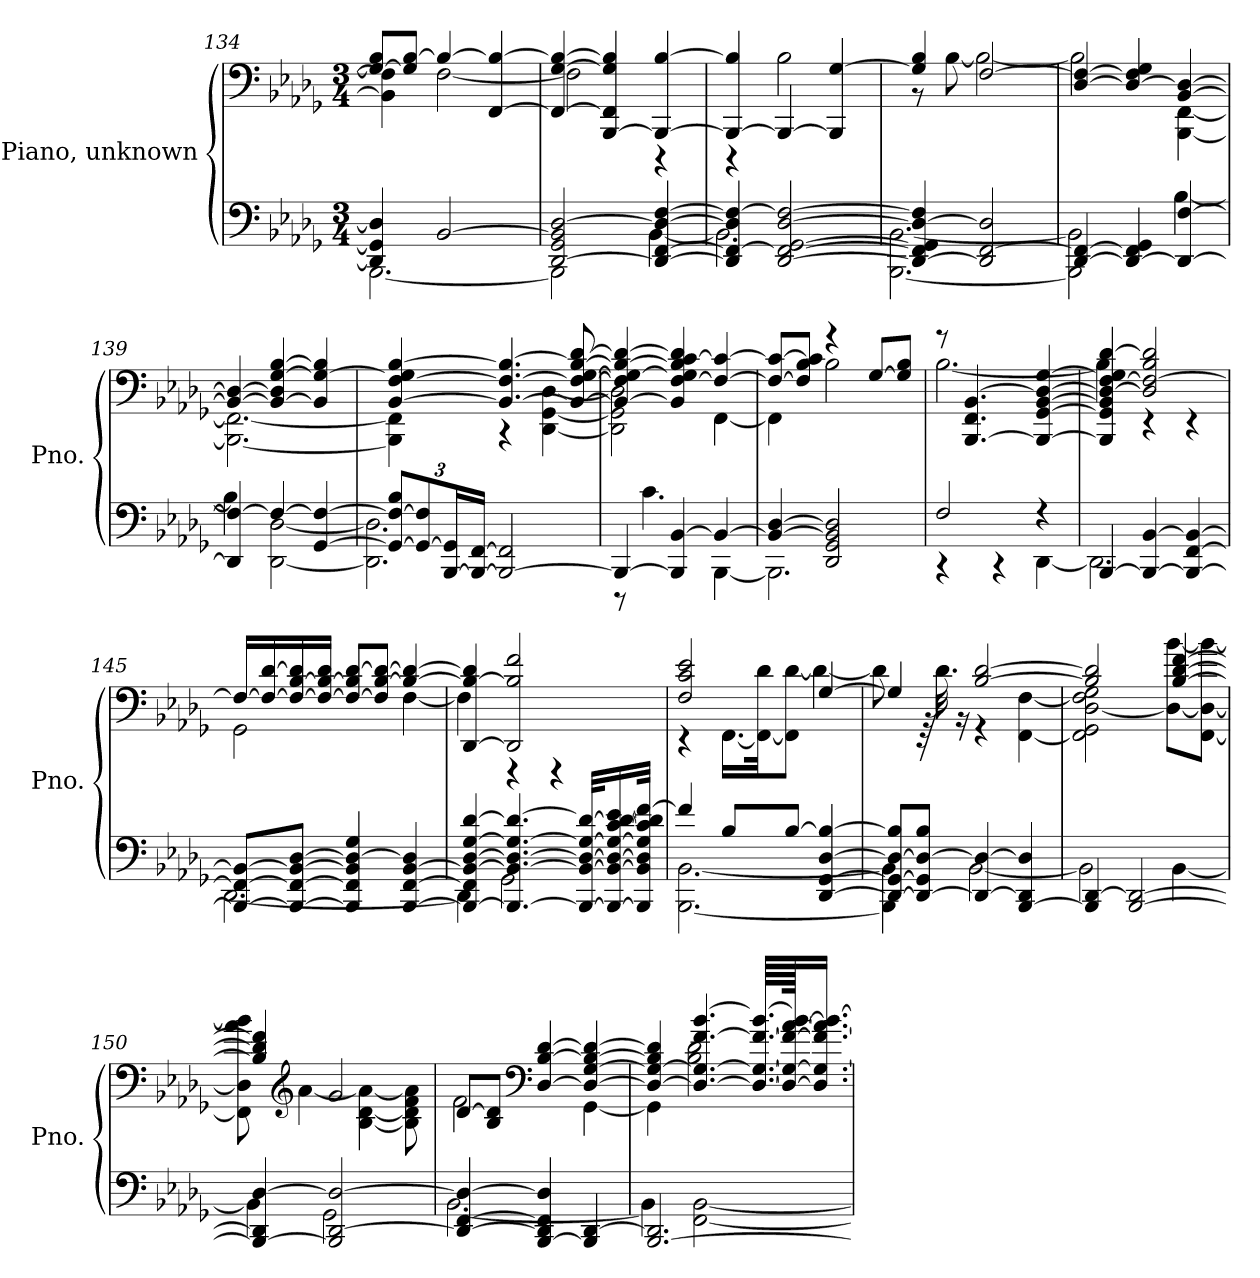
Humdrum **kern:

**kern	**kern
*part1	*part1
*staff2	*staff1
*I"Piano, unknown	*
*I'Pno.	*
*clefF4	*clefF4
*k[b-e-a-d-g-]	*k[b-e-a-d-g-]
*M3/4	*M3/4
=134	=134
*^	*^
4DD-/] 4GG-/] 4D-/]	[2.BBB-\	8G-/_ 8B-/L	4BB-\] 4F\]
.	.	8G-/] [8B-/J	.
[2BB-/	.	4B-/_	[2F\
.	.	[4FF/ 4B-/_	.
=135	=135	=135	=135
[2DD-/ 2GG-/ 2BB-/] [2D-/	2BBB-\]	4FF/_ [4G-/ 4B-/_	2F\]
.	.	[4BBB-/ 4FF/] 4G-/] 4B-/]	.
4DD-/_ [4FF/ 4D-/_ [4F/	[4BB-\	4BBB-/_ [4B-/	4r
=136	=136	=136	=136
4DD-/] 4FF/_ 4D-/] 4F/_	2.BB-\]	4BBB-/_ 4B-/]	4r
[2DD-/ 2FF/_ [2GG-/ [2D-/ 2F/_	.	4BBB-/_	2B-\
.	.	4BBB-/] [4G-/	.
=137	=137	=137	=137
4DD-/_ 4FF/] 4GG-/] 4D-/_ 4F/]	[2.BBB-\ [2.BB-\	4G-/] 4B-/	8r
.	.	.	[8B-\
2DD-/] [2FF/ 2D-/]	.	[2F/	2B-\_
!!LO:PB:g=z	!!
=138	=138	=138	=138
[4DD-/ 4FF/_	2BBB-\] 2BB-\]	[4D-/ 4F/_	2B-\]
4DD-/_ 4FF/] 4GG-/	.	4D-/_ 4F/] 4G-/	.
4DD-/_ [4F/	[4B-\	[4BB-/ 4D-/_	[4BBB-\ [4FF\
=139	=139	=139	=139
4DD-/] 4F/_	4B-\]	4BB-/_ 4D-/_	2.BBB-\_ 2.FF\_
4F/_	[2DD-\ [2D-\	4BB-/_ 4D-/] [4G-/ [4B-/	.
[4GG-/ 4F/_	.	4BB-/] 4G-/_ 4B-/]	.
=140	=140	=140	=140
*Xbrackettup	*	*	*
12GG-/_ 12F/_ 12B-/L	2.DD-\] 2.D-\]	[4BB-/ [4F/ 4G-/] [4B-/	4BBB-\] 4FF\]
12GG-/_ 12F/]	.	.	.
[24BBB-/ 24GG-/]L	.	.	.
24BBB-/_ [24FF/JJ	.	.	.
2BBB-/_ 2FF/]	.	4.BB-/_ 4.F/_ 4.B-/_	4r
.	.	.	[4DD-\ [4GG-\ [4D-\
.	.	8BB-/_ 8F/_ [8G-/ 8B-/_ [8d-/	.
=141	=141	=141	=141
4BBB-/_	8r	4BB-/_ 4F/] 4G-/_ 4B-/_ 4d-/_	2DD-\] 2GG-\] 2D-\]
.	4.c\	.	.
4BBB-/] [4BB-/	.	4BB-/] [4F/ 4G-/] 4B-/] [4c/ 4d-/]	.
4BB-/_	[4BBB-\	4F/_ 4c/_	[4FF\
=142	=142	=142	=142
4BB-/_ [4D-/	2.BBB-\]	8F/_ 8c/_L	4FF\]
.	.	8F/] 8B-/ 8c/]J	.
2DD-/ 2GG-/ 2BB-/] 2D-/]	.	4r	2B-\
.	.	[8G-/L	.
.	.	8G-/] 8B-/J	.
!!LO:LB:g=z	!!
=143	=143	=143	=143
2F/	4r	8r	[2.B-\
.	.	[4.BBB-/ 4.FF/ [4.BB-/	.
.	4r	.	.
4r	[4DD-\	4BBB-/_ [4GG-/ 4BB-/_ [4D-/ [4G-/	.
=144	=144	=144	=144
[4BBB-/	2.DD-\]	4BBB-/] 4GG-/] 4BB-/] 4D-/_ [4F/ 4G-/] [4d-/	4B-\]
4BBB-/_ [4BB-/	.	2D-/] 2F/_ 2B-/ 2d-/]	4r
4BBB-/_ [4FF/ 4BB-/_	.	.	4r
=145	=145	=145	=145
8BBB-/_ 8FF/_ 8BB-/_L	[2.DD-\	16F/LL_	2GG-\
.	.	16F/_ [16d-/	.
8BBB-/_ 8FF/_ 8BB-/_ [8D-/J	.	16F/_ [16B-/ 16d-/]	.
.	.	16F/_ 16B-/_ 16d-/JJ	.
4BBB-/] 4FF/] 4BB-/] 4D-/_ 4G-/	.	8F/_ 8B-/] [8d-/L	.
.	.	8F/] [8B-/ 8d-/_J	.
[4BBB-/ [4FF/ [4BB-/ 4D-/]	.	4B-/_ 4d-/_	[4F\
=146	=146	=146	=146
4BBB-/_ 4FF/] 4BB-/_ [4D-/ [4G-/ [4d-/	4DD-\]	[4DD-/ 4B-/_ 4d-/]	4F\]
4.BBB-/_ 4.BB-/_ 4.D-/_ 4.G-/_ 4.d-/_	2GG-\	2DD-/] 2B-/] 2f/	4r
.	.	.	4r
32BBB-/_ 32BB-/_ 32D-/_ 32G-/_ 32d-/_KLL	.	.	.
16BBB-/_ 16BB-/_ 16D-/_ 16G-/_ [16c/ 16d-/_ 16e-/	.	.	.
32BBB-/] 32BB-/] 32D-/] 32G-/] 32c/] 32d-/] [32f/JJk	.	.	.
=147	=147	=147	=147
4f/]	[2.BBB-\ [2.BB-\	2F/ 2c/ 2e-/	4r
8B-/L	.	.	[16.FF\LL
.	.	.	32FF\_ 32d-\JK
[8B-/J	.	.	8FF\] [8d-\J
[4DD-/ [4GG-/ [4D-/ 4B-/_	.	[4G-/	4d-\_
!!LO:LB:g=z	!!
=148	=148	=148	=148
8DD-/_ 8GG-/_ 8D-/_ 8B-/]L	4BBB-\] 4BB-\]	4G-/]	8d-\]
8DD-/_ 8GG-/] 8D-/_ 8B-/J	.	.	64r
.	.	.	32.d-\
.	.	.	16r
4DD-/_ 4D-/_	[2BB-\	[2B-/ [2d-/	4r
[4BBB-/ 4DD-/] 4D-/]	.	.	[4FF\ [4F\
=149	=149	=149	=149
4BBB-/] [4DD-/	2BB-\]	2B-/] 2d-/]	2FF\] 2GG-\ [2D-\ 2F\] 2G-\
[2BBB-/ 2DD-/_	.	.	.
.	[4BB-\	[4B-/ [4d-/ [4f/	8D-\_ [8b-\L
.	.	.	[8FF\ 8D-\_ 8b-\_J
=150	=150	=150	=150
4BBB-/_ 4DD-/] [4D-/	4BB-\]	4B-/] 4d-/] 4f/]	8FF\] 8D-\] 8a-\ 8b-\]
*	*	*clefG2	*
.	.	.	[4a-\
2BBB-/] [2DD-/ 2D-/_	2GG-\	2g-/	.
.	.	.	[4B-\ [4d-\ 4a-\_
.	.	.	8B-\] 8d-\] 8f\ 8a-\]
=151	=151	=151	=151
4DD-/_ [4FF/ 4D-/_	[2.BB-\	[8d-/L	2f\
.	.	8B-/ 8d-/]J	.
*	*	*clefF4	*
[4BBB-/ 4DD-/] 4FF/] 4D-/]	.	[4D-/ [4B-/ [4d-/	.
4BBB-/] [4DD-/	.	4D-/_ [4G-/ 4B-/_ 4d-/_	[4GG-\
!!LO:LB:g=z	!!
=152	=152	=152	=152
[2.BBB-/ 2.DD-/]	4BB-\]	4D-/_ 4G-/_ 4B-/] 4d-/]	4GG-\]
.	[2FF\ [2BB-\	4.D-/_ 4.G-/_ [4.f/ [4.b-/	2B-\ 2d-\
.	.	64.D-/_ 64.G-/_ 64.f/_ 64.b-/_LLLL	.
.	.	128D-/_ 128G-/_ 128f/_ [128a-/ 128b-/_JJK	.
.	.	16.D-/] 16.G-/_ 16.f/_ 16.a-/] 16.b-/_JJ	.
*v	*v	*	*
*	*v	*v
=	=
*-	*-
